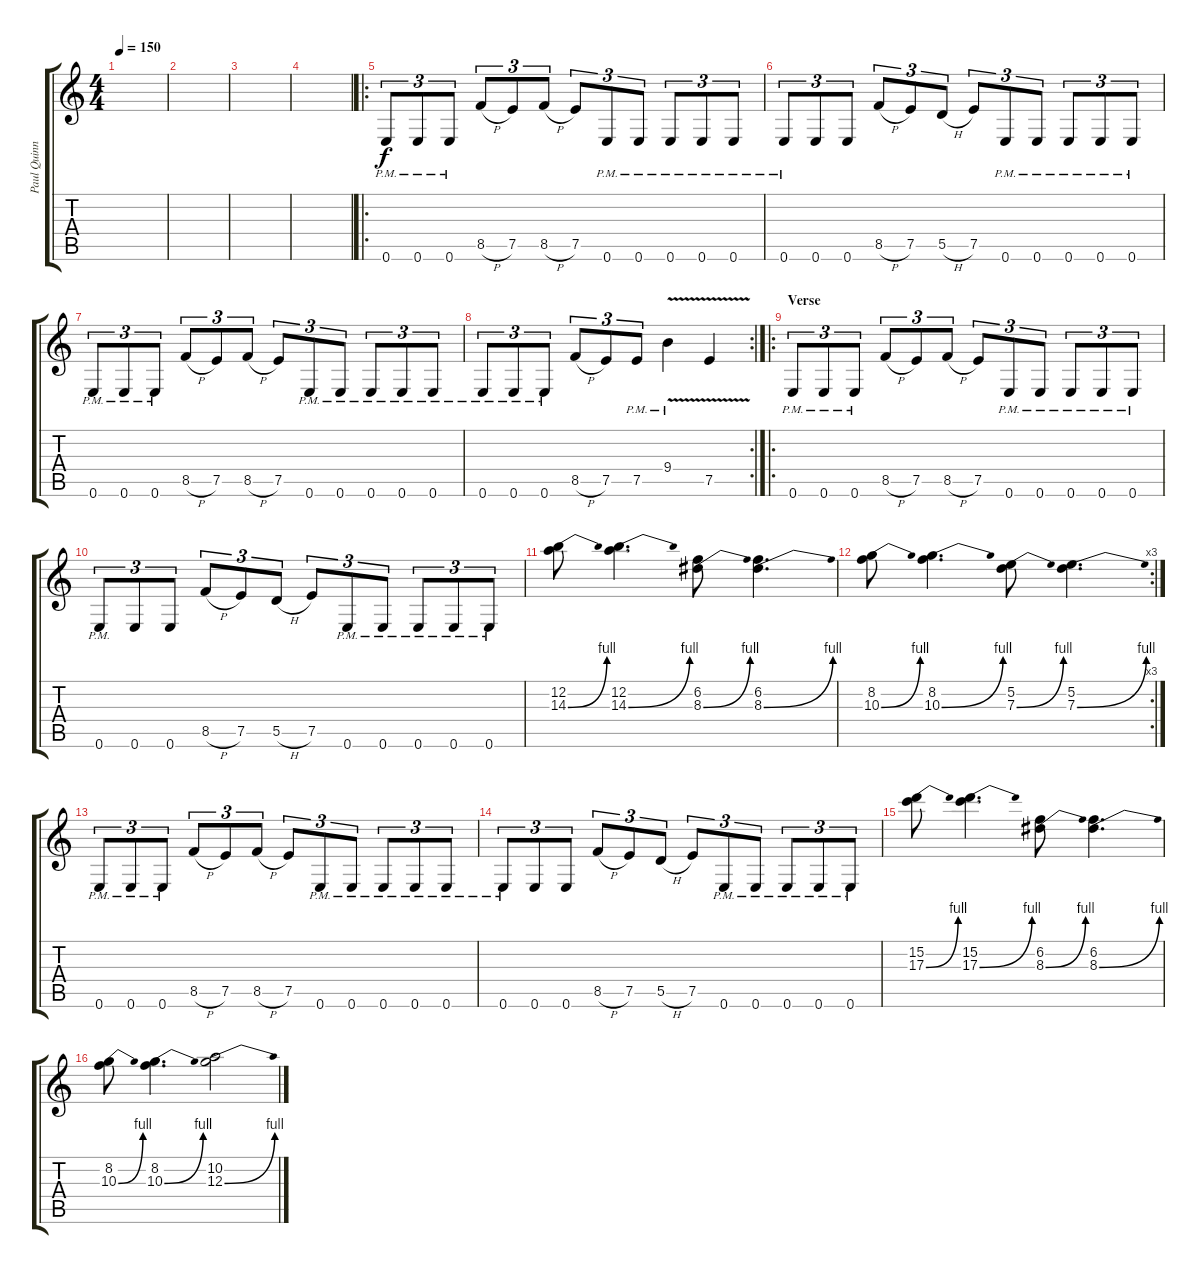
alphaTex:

\track ("Paul Quinn" "Paul Quinn") {instrument distortionguitar}
\staff {score tabs}
\tuning (E4 B3 G3 D3 A2 E2) {hide}
\ts (4 4)
\tempo 150
\clef g2
\ks c
|
|
|
|
\ro
0.6{pm}.8{tu (3 2)} 0.6{pm}.8{tu (3 2)} 0.6{pm}.8{tu (3 2)} 8.5{h}.8{tu (3 2)} 7.5.8{tu (3 2)} 8.5{h}.8{tu (3 2)} 7.5.8{tu (3 2)} 0.6{pm}.8{tu (3 2)} 0.6{pm}.8{tu (3 2)} 0.6{pm}.8{tu (3 2)} 0.6{pm}.8{tu (3 2)} 0.6{pm}.8{tu (3 2)} |
0.6{pm}.8{tu (3 2)} 0.6.8{tu (3 2)} 0.6.8{tu (3 2)} 8.5{h}.8{tu (3 2)} 7.5.8{tu (3 2)} 5.5{h}.8{tu (3 2)} 7.5.8{tu (3 2)} 0.6{pm}.8{tu (3 2)} 0.6{pm}.8{tu (3 2)} 0.6{pm}.8{tu (3 2)} 0.6{pm}.8{tu (3 2)} 0.6{pm}.8{tu (3 2)} |
0.6{pm}.8{tu (3 2)} 0.6{pm}.8{tu (3 2)} 0.6{pm}.8{tu (3 2)} 8.5{h}.8{tu (3 2)} 7.5.8{tu (3 2)} 8.5{h}.8{tu (3 2)} 7.5.8{tu (3 2)} 0.6{pm}.8{tu (3 2)} 0.6{pm}.8{tu (3 2)} 0.6{pm}.8{tu (3 2)} 0.6{pm}.8{tu (3 2)} 0.6{pm}.8{tu (3 2)} |
\rc 2
0.6{pm}.8{tu (3 2)} 0.6{pm}.8{tu (3 2)} 0.6{pm}.8{tu (3 2)} 8.5{h}.8{tu (3 2)} 7.5.8{tu (3 2)} 7.5{pm}.8{tu (3 2)} 9.4{v pm}.4 7.5{v}.4 |
\ro
\section ("" "Verse")
0.6{pm}.8{tu (3 2)} 0.6{pm}.8{tu (3 2)} 0.6{pm}.8{tu (3 2)} 8.5{h}.8{tu (3 2)} 7.5.8{tu (3 2)} 8.5{h}.8{tu (3 2)} 7.5.8{tu (3 2)} 0.6{pm}.8{tu (3 2)} 0.6{pm}.8{tu (3 2)} 0.6{pm}.8{tu (3 2)} 0.6{pm}.8{tu (3 2)} 0.6{pm}.8{tu (3 2)} |
0.6{pm}.8{tu (3 2)} 0.6.8{tu (3 2)} 0.6.8{tu (3 2)} 8.5{h}.8{tu (3 2)} 7.5.8{tu (3 2)} 5.5{h}.8{tu (3 2)} 7.5.8{tu (3 2)} 0.6{pm}.8{tu (3 2)} 0.6{pm}.8{tu (3 2)} 0.6{pm}.8{tu (3 2)} 0.6{pm}.8{tu (3 2)} 0.6{pm}.8{tu (3 2)} |
(12.2 14.3{be (bend 0 0 60 4)}).8 (12.2 14.3{be (bend 0 0 60 4)}).4{d} (6.2 8.3{be (bend 0 0 60 4)}).8 (6.2 8.3{be (bend 0 0 60 4)}).4{d} |
\rc 3
(8.2 10.3{be (bend 0 0 60 4)}).8 (8.2 10.3{be (bend 0 0 60 4)}).4{d} (5.2 7.3{be (bend 0 0 60 4)}).8 (5.2 7.3{be (bend 0 0 60 4)}).4{d} |
0.6{pm}.8{tu (3 2)} 0.6{pm}.8{tu (3 2)} 0.6{pm}.8{tu (3 2)} 8.5{h}.8{tu (3 2)} 7.5.8{tu (3 2)} 8.5{h}.8{tu (3 2)} 7.5.8{tu (3 2)} 0.6{pm}.8{tu (3 2)} 0.6{pm}.8{tu (3 2)} 0.6{pm}.8{tu (3 2)} 0.6{pm}.8{tu (3 2)} 0.6{pm}.8{tu (3 2)} |
0.6{pm}.8{tu (3 2)} 0.6.8{tu (3 2)} 0.6.8{tu (3 2)} 8.5{h}.8{tu (3 2)} 7.5.8{tu (3 2)} 5.5{h}.8{tu (3 2)} 7.5.8{tu (3 2)} 0.6{pm}.8{tu (3 2)} 0.6{pm}.8{tu (3 2)} 0.6{pm}.8{tu (3 2)} 0.6{pm}.8{tu (3 2)} 0.6{pm}.8{tu (3 2)} |
(15.2 17.3{be (bend 0 0 60 4)}).8 (15.2 17.3{be (bend 0 0 60 4)}).4{d} (6.2 8.3{be (bend 0 0 60 4)}).8 (6.2 8.3{be (bend 0 0 60 4)}).4{d} |
(8.2 10.3{be (bend 0 0 60 4)}).8 (8.2 10.3{be (bend 0 0 60 4)}).4{d} (10.2 12.3{be (bend 0 0 60 4)}).2
